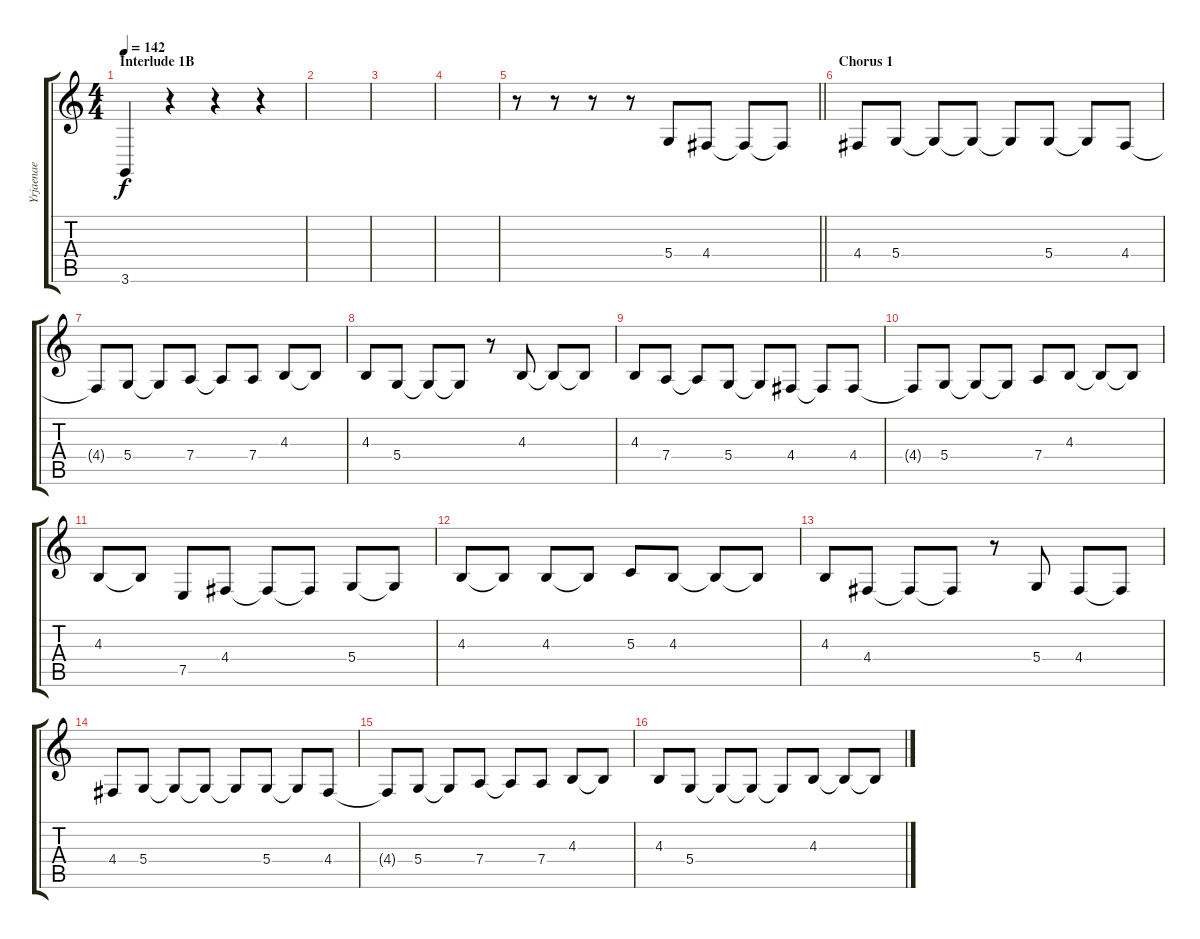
\track ("Yrjaenae" "Yrjaenae") {instrument baritonesax}
\staff {score tabs}
\tuning (E4 B3 G3 D3 A2 E2) {hide}
\ts (4 4)
\section ("" "Interlude 1B")
\tempo 142
\clef g2
\ks c
3.6.4{dy f} r.4 r.4 r.4 |
|
|
|
\barLineRight lightlight
r.8 r.8 r.8 r.8 5.4.8 4.4.8 4.4{t}.8 4.4{t}.8 |
\section ("" "Chorus 1")
4.4.8 5.4.8 5.4{t}.8 5.4{t}.8 5.4{t}.8 5.4.8 5.4{t}.8 4.4.8 |
4.4{t}.8 5.4.8 5.4{t}.8 7.4.8 7.4{t}.8 7.4.8 4.3.8 4.3{t}.8 |
4.3.8 5.4.8 5.4{t}.8 5.4{t}.8 r.8 4.3.8 4.3{t}.8 4.3{t}.8 |
4.3.8 7.4.8 7.4{t}.8 5.4.8 5.4{t}.8 4.4.8 4.4{t}.8 4.4.8 |
4.4{t}.8 5.4.8 5.4{t}.8 5.4{t}.8 7.4.8 4.3.8 4.3{t}.8 4.3{t}.8 |
4.3.8 4.3{t}.8 7.5.8 4.4.8 4.4{t}.8 4.4{t}.8 5.4.8 5.4{t}.8 |
4.3.8 4.3{t}.8 4.3.8 4.3{t}.8 5.3.8 4.3.8 4.3{t}.8 4.3{t}.8 |
4.3.8 4.4.8 4.4{t}.8 4.4{t}.8 r.8 5.4.8 4.4.8 4.4{t}.8 |
4.4.8 5.4.8 5.4{t}.8 5.4{t}.8 5.4{t}.8 5.4.8 5.4{t}.8 4.4.8 |
4.4{t}.8 5.4.8 5.4{t}.8 7.4.8 7.4{t}.8 7.4.8 4.3.8 4.3{t}.8 |
4.3.8 5.4.8 5.4{t}.8 5.4{t}.8 5.4{t}.8 4.3.8 4.3{t}.8 4.3{t}.8
